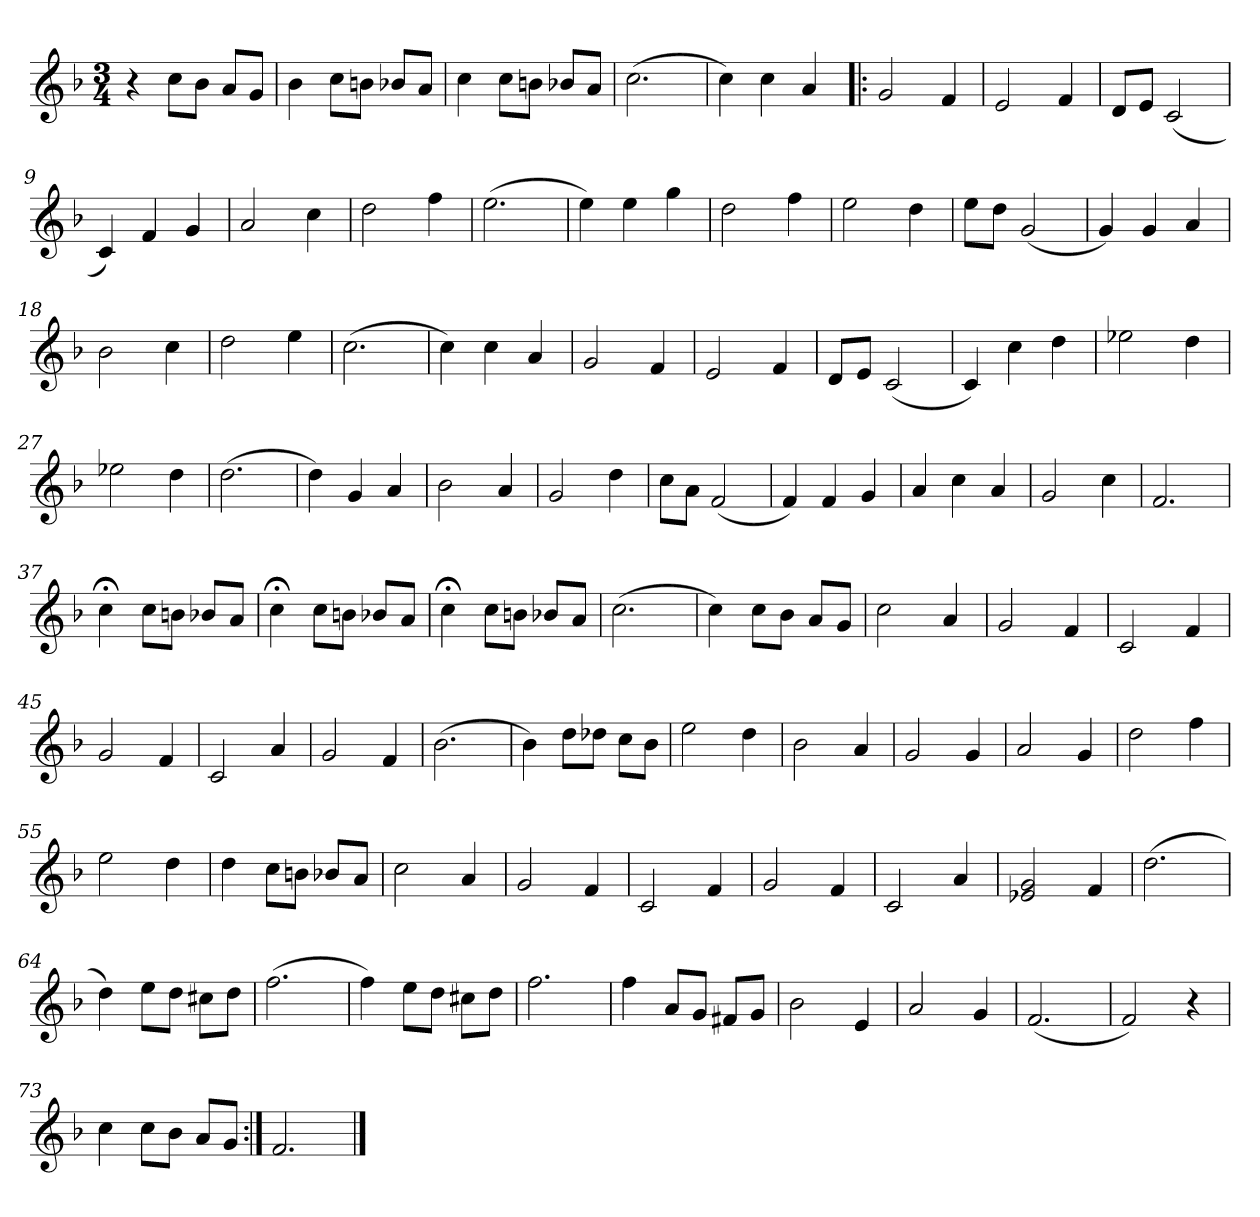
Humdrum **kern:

**kern
*part1
*staff1
*clefG2
*k[b-]
*F:
*M3/4
=1
4r
8cc\L
8b-\J
8a/L
8g/J
=2
4b-\
8cc\L
8bn\J
8b-X/L
8a/J
=3
4cc\
8cc\L
8bn\J
8b-X/L
8a/J
=4
(>2.cc\
=5
4cc\)
4cc\
4a/
=6!|:
2g/
4f/
=7
2e/
4f/
!!LO:LB:g=z
=8
8d/L
8e/J
(<2c/
=9
4c/)
4f/
4g/
=10
2a/
4cc\
=11
2dd\
4ff\
=12
(>2.ee\
=13
4ee\)
4ee\
4gg\
=14
2dd\
4ff\
=15
2ee\
4dd\
=16
8ee\L
8dd\J
(<2g/
!!LO:LB:g=z
=17
4g/)
4g/
4a/
=18
2b-\
4cc\
=19
2dd\
4ee\
=20
(>2.cc\
=21
4cc\)
4cc\
4a/
=22
2g/
4f/
=23
2e/
4f/
=24
8d/L
8e/J
(<2c/
=25
4c/)
4cc\
4dd\
!!LO:LB:g=z
=26
2ee-X\
4dd\
=27
2ee-X\
4dd\
=28
(>2.dd\
=29
4dd\)
4g/
4a/
=30
2b-\
4a/
=31
2g/
4dd\
=32
8cc\L
8a\J
(<2f/
=33
4f/)
4f/
4g/
!!LO:LB:g=z
=34
4a/
4cc\
4a/
=35
2g/
4cc\
=36
2.f/
=37
4cc;<\
8cc\L
8bn\J
8b-X/L
8a/J
=38
4cc;<\
8cc\L
8bn\J
8b-X/L
8a/J
=39
4cc;<\
8cc\L
8bn\J
8b-X/L
8a/J
=40
(>2.cc\
=41
4cc\)
8cc\L
8b-\J
8a/L
8g/J
!!LO:LB:g=z
=42
2cc\
4a/
=43
2g/
4f/
=44
2c/
4f/
=45
2g/
4f/
=46
2c/
4a/
=47
2g/
4f/
=48
(>2.b-\
=49
4b-\)
8dd\L
8dd-X\J
8cc\L
8b-\J
=50
2ee\
4dd\
!!LO:LB:g=z
=51
2b-\
4a/
=52
2g/
4g/
=53
2a/
4g/
=54
2dd\
4ff\
=55
2ee\
4dd\
=56
4dd\
8cc\L
8bn\J
8b-X/L
8a/J
=57
2cc\
4a/
=58
2g/
4f/
!!LO:LB:g=z
=59
2c/
4f/
=60
2g/
4f/
=61
2c/
4a/
=62
2e-X/ 2g/
4f/
=63
(>2.dd\
=64
4dd\)
8ee\L
8dd\J
8cc#X\L
8dd\J
=65
(>2.ff\
=66
4ff\)
8ee\L
8dd\J
8cc#X\L
8dd\J
!!LO:PB:g=z
=67
2.ff\
=68
4ff\
8a/L
8g/J
8f#X/L
8g/J
=69
2b-\
4e/
=70
2a/
4g/
=71
(<2.f/
=72
2f/)
4r
=73
4cc\
8cc\L
8b-\J
8a/L
8g/J
=74:|!
2.f/
==
*-
